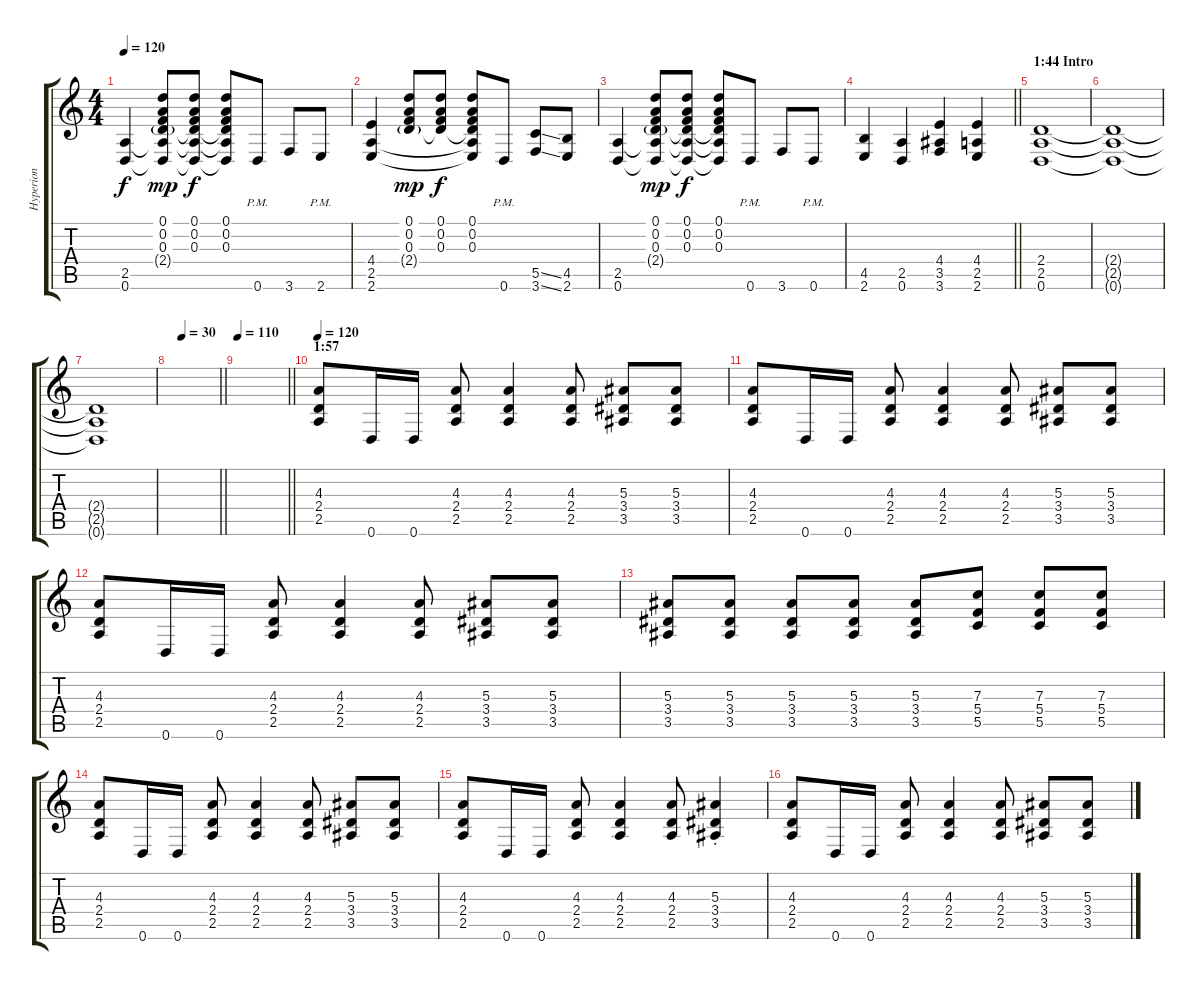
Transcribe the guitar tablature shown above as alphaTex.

\track ("Hyperion" "Hyperion") {instrument distortionguitar}
\staff {score tabs}
\tuning (D4 A3 F3 C3 G2 D2) {hide}
\ts (4 4)
\tempo 120
\clef g2
\ks c
(2.5 0.6).4{dy f} (0.1 0.2 0.3 2.4{g} 2.5{t} 0.6{t}).8{dy mp} (0.1 0.2 0.3 2.4{t} 2.5{t} 0.6{t}).8{dy f} (0.1 0.2 0.3 2.4{t} 2.5{t} 0.6{t}).8 0.6{pm}.8 3.6.8 2.6{pm}.8 |
(4.4 2.5 2.6).4 (0.1 0.2 0.3 2.4{g}).8{dy mp} (0.1 0.2 0.3 2.4{t}).8{dy f} (0.1 0.2 0.3 2.4{t} 2.5{t} 2.6{t}).8 0.6{pm}.8 (5.5{ss} 3.6{ss}).8 (4.5 2.6).8 |
(2.5 0.6).4 (0.1 0.2 0.3 2.4{g} 2.5{t} 0.6{t}).8{dy mp} (0.1 0.2 0.3 2.4{t} 2.5{t} 0.6{t}).8{dy f} (0.1 0.2 0.3 2.4{t} 2.5{t} 0.6{t}).8 0.6{pm}.8 3.6.8 0.6{pm}.8 |
\barLineRight lightlight
(4.5 2.6).4 (2.5 0.6).4 (4.4 3.5 3.6).4 (4.4 2.5 2.6).4 |
\section ("" "1:44 Intro")
(2.4 2.5 0.6).1 |
(2.4{t} 2.5{t} 0.6{t}).1{volume 0} |
(2.4{t} 2.5{t} 0.6{t}).1 |
\tempo (30 0.25)
\barLineRight lightlight
|
\tempo 110
\barLineRight lightlight
|
\section ("" "1:57")
\tempo 120
(4.3 2.4 2.5).8{volume 12} 0.6.16 0.6.16 (4.3 2.4 2.5).8 (4.3 2.4 2.5).4 (4.3 2.4 2.5).8 (5.3 3.4 3.5).8 (5.3 3.4 3.5).8 |
(4.3 2.4 2.5).8 0.6.16 0.6.16 (4.3 2.4 2.5).8 (4.3 2.4 2.5).4 (4.3 2.4 2.5).8 (5.3 3.4 3.5).8 (5.3 3.4 3.5).8 |
(4.3 2.4 2.5).8 0.6.16 0.6.16 (4.3 2.4 2.5).8 (4.3 2.4 2.5).4 (4.3 2.4 2.5).8 (5.3 3.4 3.5).8 (5.3 3.4 3.5).8 |
(5.3 3.4 3.5).8 (5.3 3.4 3.5).8 (5.3 3.4 3.5).8 (5.3 3.4 3.5).8 (5.3 3.4 3.5).8 (7.3 5.4 5.5).8 (7.3 5.4 5.5).8 (7.3 5.4 5.5).8 |
(4.3 2.4 2.5).8 0.6.16 0.6.16 (4.3 2.4 2.5).8 (4.3 2.4 2.5).4 (4.3 2.4 2.5).8 (5.3 3.4 3.5).8 (5.3 3.4 3.5).8 |
(4.3 2.4 2.5).8 0.6.16 0.6.16 (4.3 2.4 2.5).8 (4.3 2.4 2.5).4 (4.3 2.4 2.5).8 (5.3{st} 3.4{st} 3.5{st}).4 |
(4.3 2.4 2.5).8 0.6.16 0.6.16 (4.3 2.4 2.5).8 (4.3 2.4 2.5).4 (4.3 2.4 2.5).8 (5.3 3.4 3.5).8 (5.3 3.4 3.5).8
